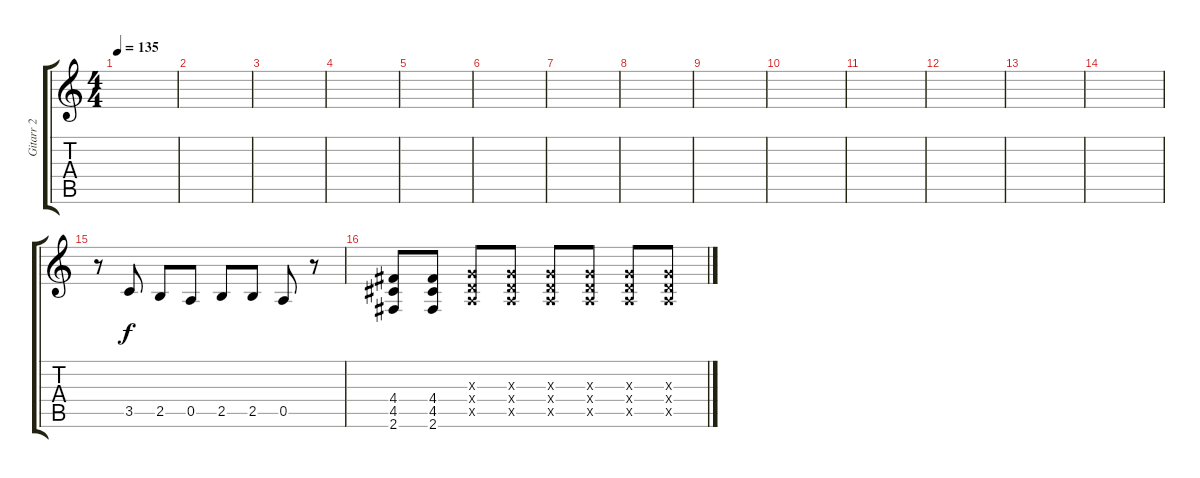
\track ("Gitarr 2" "Gitarr 2") {instrument distortionguitar}
\staff {score tabs}
\tuning (E4 B3 G3 D3 A2 E2) {hide}
\ts (4 4)
\tempo 135
\clef g2
\ks c
|
|
|
|
|
|
|
|
|
|
|
|
|
|
r.8 3.5.8 2.5.8 0.5.8 2.5.8 2.5.8 0.5.8 r.8 |
(4.4 4.5 2.6).8 (4.4 4.5 2.6).8 (0.3{x} 0.4{x} 0.5{x}).8 (0.3{x} 0.4{x} 0.5{x}).8 (0.3{x} 0.4{x} 0.5{x}).8 (0.3{x} 0.4{x} 0.5{x}).8 (0.3{x} 0.4{x} 0.5{x}).8 (0.3{x} 0.4{x} 0.5{x}).8
